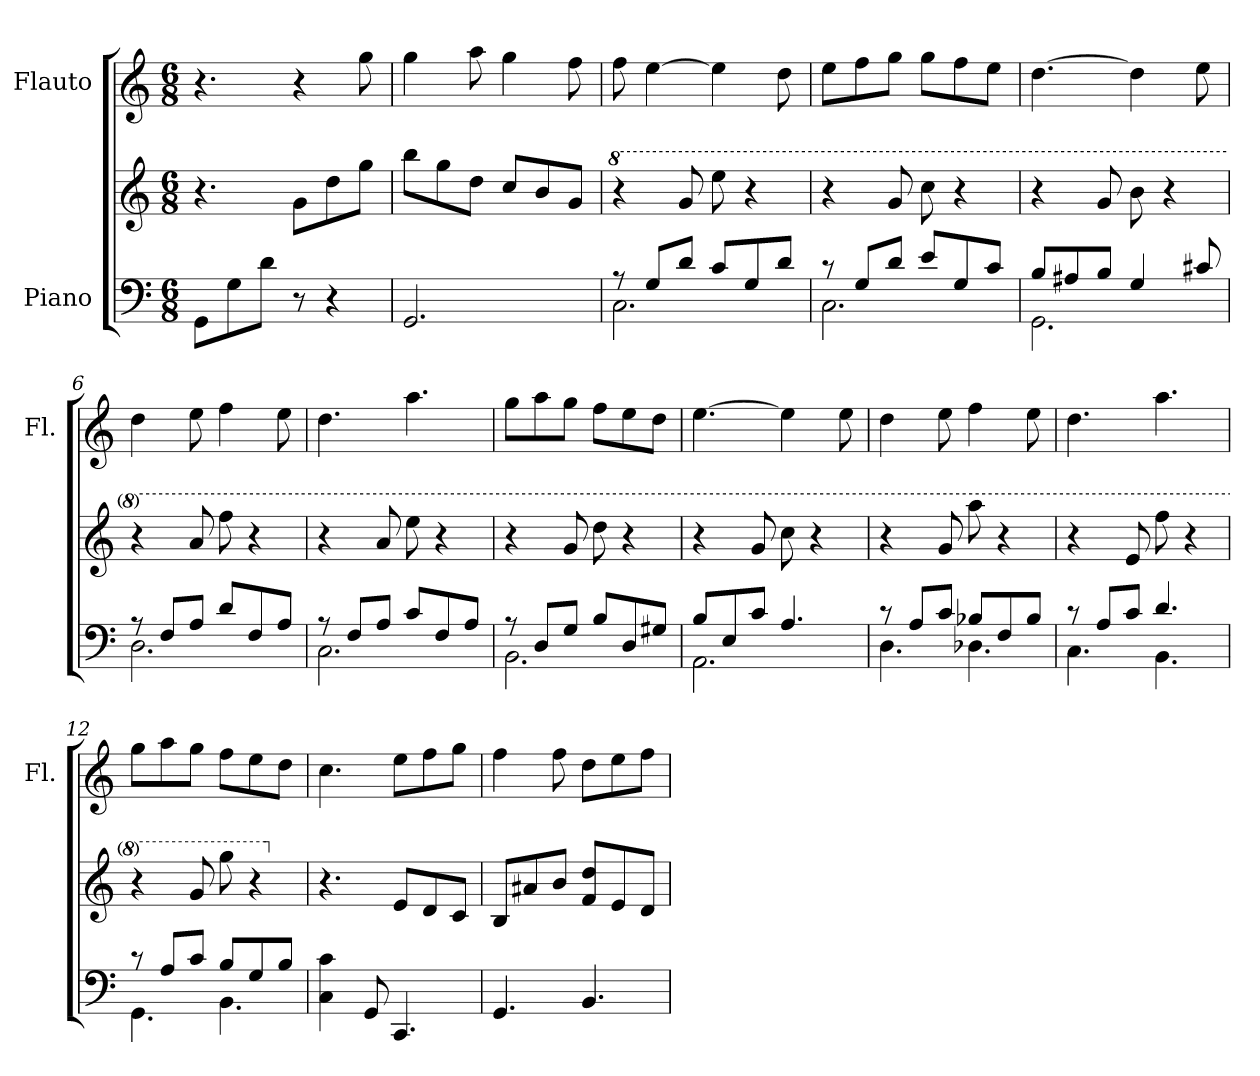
**kern	**kern	**kern
*part2	*part2	*part1
*staff3	*staff2	*staff1
*I"Piano	*	*I"Flauto
*	*	*I'Fl.
*clefF4	*clefG2	*clefG2
*k[]	*k[]	*k[]
*M6/8	*M6/8	*M6/8
*MM90	*MM90	*MM90
=1	=1	=1
8GG\L	4.r	4.r
8G\	.	.
8d\J	.	.
8r	8g\L	4r
4r	8dd\	.
.	8gg\J	8gg\
=2	=2	=2
2.GG/	8bb\L	4gg\
.	8gg\	.
.	8dd\J	8aa\
.	8cc/L	4gg\
.	8b/	.
.	8g/J	8ff\
=3	=3	=3
*^	*	*
*	*	*8va	*
8r	2.C\	4r	8ff\
8G/L	.	.	[4ee\
8d/J	.	8gg/	.
8c/L	.	8eee\	4ee\]
8G/	.	4r	.
8d/J	.	.	8dd\
=4	=4	=4	=4
8r	2.C\	4r	8ee\L
8G/L	.	.	8ff\
8d/J	.	8gg/	8gg\J
8e/L	.	8ccc\	8gg\L
8G/	.	4r	8ff\
8c/J	.	.	8ee\J
=5	=5	=5	=5
8B/L	2.GG\	4r	[4.dd\
8A#X/	.	.	.
8B/J	.	8gg/	.
4G/	.	8bb\	4dd\]
.	.	4r	.
8c#X/	.	.	8ee\
=6	=6	=6	=6
8r	2.D\	4r	4dd\
8F/L	.	.	.
8A/J	.	8aa/	8ee\
8d/L	.	8fff\	4ff\
8F/	.	4r	.
8A/J	.	.	8ee\
!!LO:LB:g=z
=7	=7	=7	=7
8r	2.C\	4r	4.dd\
8F/L	.	.	.
8A/J	.	8aa/	.
8c/L	.	8eee\	4.aa\
8F/	.	4r	.
8A/J	.	.	.
=8	=8	=8	=8
8r	2.BB\	4r	8gg\L
8D/L	.	.	8aa\
8G/J	.	8gg/	8gg\J
8B/L	.	8ddd\	8ff\L
8D/	.	4r	8ee\
8G#X/J	.	.	8dd\J
=9	=9	=9	=9
8B/L	2.AA\	4r	[4.ee\
8E/	.	.	.
8c/J	.	8gg/	.
4.A/	.	8ccc\	4ee\]
.	.	4r	.
.	.	.	8ee\
=10	=10	=10	=10
8r	4.D\	4r	4dd\
8A/L	.	.	.
8c/J	.	8gg/	8ee\
8B-X/L	4.D-X\	8aaa\	4ff\
8F/	.	4r	.
8B-/J	.	.	8ee\
=11	=11	=11	=11
8r	4.C\	4r	4.dd\
8A/L	.	.	.
8c/J	.	8ee/	.
4.d/	4.BB\	8fff\	4.aa\
.	.	4r	.
=12	=12	=12	=12
8r	4.GG\	4r	8gg\L
8A/L	.	.	8aa\
8c/J	.	8gg/	8gg\J
8B/L	4.BB\	8ggg\	8ff\L
8G/	.	4r	8ee\
8B/J	.	.	8dd\J
*v	*v	*	*
=13	=13	=13
*	*X8va	*
4C\ 4c\	4.r	4.cc\
8GG/	.	.
4.CC/	8e/L	8ee\L
.	8d/	8ff\
.	8c/J	8gg\J
!!LO:LB:g=z
=14	=14	=14
4.GG/	8B/L	4ff\
.	8a#X/	.
.	8b/J	8ff\
4.BB/	8f/ 8dd/L	8dd\L
.	8e/	8ee\
.	8d/J	8ff\J
=	=	=
*-	*-	*-
